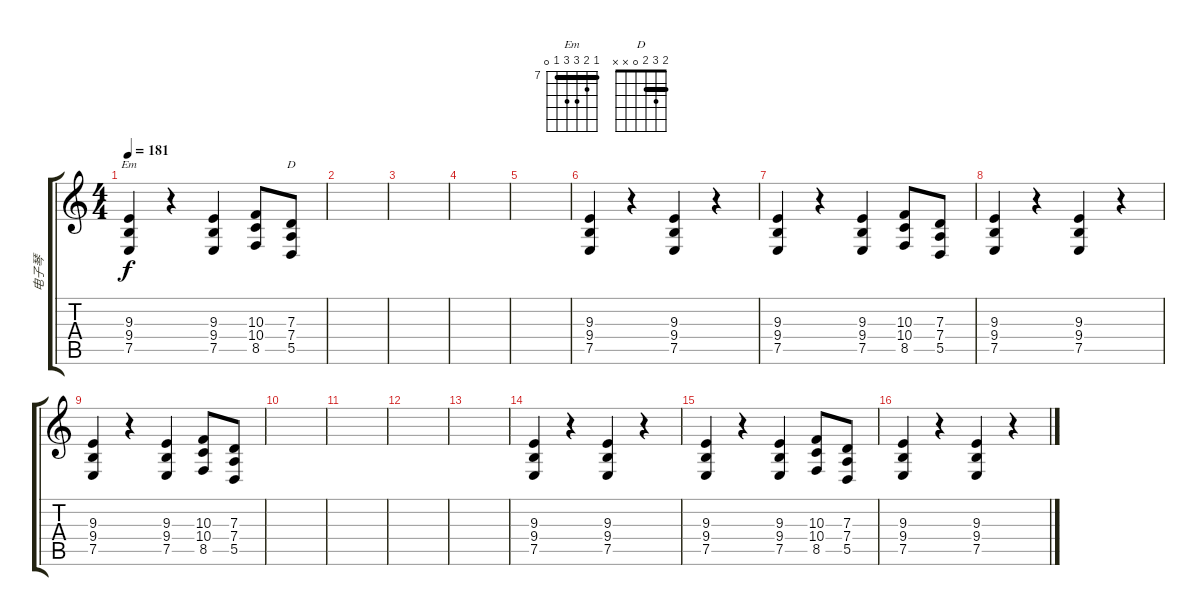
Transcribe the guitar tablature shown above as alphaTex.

\track ("电子琴" "电子琴") {instrument musicbox}
\staff {score tabs}
\tuning (E4 B3 G3 D3 A2 E2) {hide}
\chord ("Em" 7 8 9 9 7 0) {firstfret 7 barre 7}
\chord ("D" 2 3 2 0 x x) {barre 2}
\ts (4 4)
\tempo 181
\clef g2
\ks c
(9.3 9.4 7.5).4{ch "Em" dy f} r.4 (9.3 9.4 7.5).4 (10.3 10.4 8.5).8 (7.3 7.4 5.5).8{ch "D"} |
|
|
|
|
(9.3 9.4 7.5).4 r.4 (9.3 9.4 7.5).4 r.4 |
(9.3 9.4 7.5).4 r.4 (9.3 9.4 7.5).4 (10.3 10.4 8.5).8 (7.3 7.4 5.5).8 |
(9.3 9.4 7.5).4 r.4 (9.3 9.4 7.5).4 r.4 |
(9.3 9.4 7.5).4 r.4 (9.3 9.4 7.5).4 (10.3 10.4 8.5).8 (7.3 7.4 5.5).8 |
|
|
|
|
(9.3 9.4 7.5).4 r.4 (9.3 9.4 7.5).4 r.4 |
(9.3 9.4 7.5).4 r.4 (9.3 9.4 7.5).4 (10.3 10.4 8.5).8 (7.3 7.4 5.5).8 |
(9.3 9.4 7.5).4 r.4 (9.3 9.4 7.5).4 r.4
